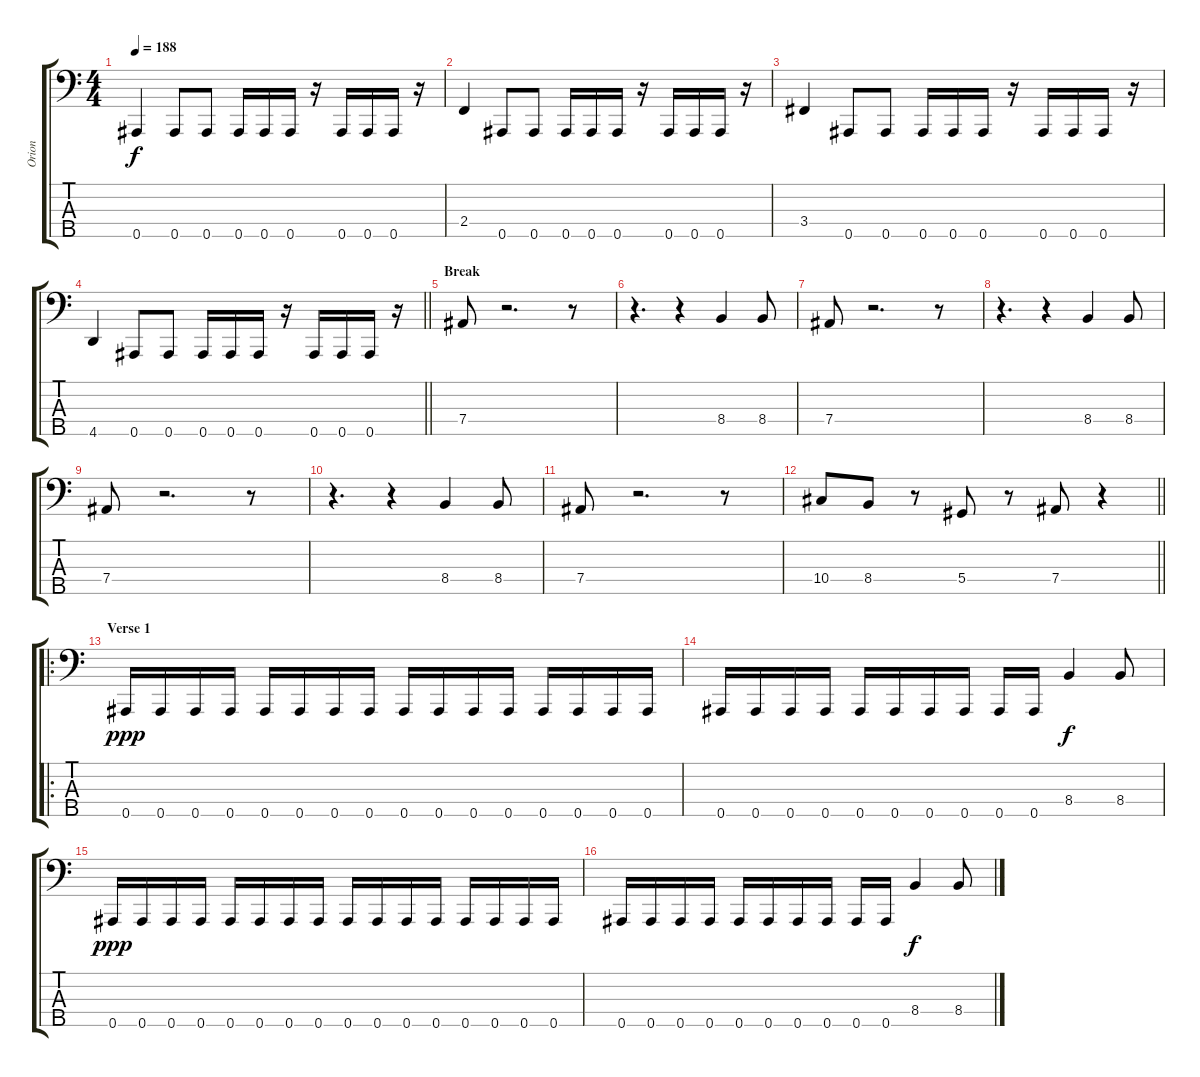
\track ("Orion" "Orion") {instrument electricbassfinger}
\staff {score tabs}
\tuning (Gb2 Db2 Ab1 Eb1 Bb0) {hide}
\ts (4 4)
\tempo 188
\clef f4
\ks c
0.5.4{dy f} 0.5.8 0.5.8 0.5.16 0.5.16 0.5.16 r.16 0.5.16 0.5.16 0.5.16 r.16 |
2.4.4 0.5.8 0.5.8 0.5.16 0.5.16 0.5.16 r.16 0.5.16 0.5.16 0.5.16 r.16 |
3.4.4 0.5.8 0.5.8 0.5.16 0.5.16 0.5.16 r.16 0.5.16 0.5.16 0.5.16 r.16 |
\barLineRight lightlight
4.5.4 0.5.8 0.5.8 0.5.16 0.5.16 0.5.16 r.16 0.5.16 0.5.16 0.5.16 r.16 |
\section ("" "Break")
7.4.8 r.2{d} r.8 |
r.4{d} r.4 8.4.4 8.4.8 |
7.4.8 r.2{d} r.8 |
r.4{d} r.4 8.4.4 8.4.8 |
7.4.8 r.2{d} r.8 |
r.4{d} r.4 8.4.4 8.4.8 |
7.4.8 r.2{d} r.8 |
\barLineRight lightlight
10.4.8 8.4.8 r.8 5.4.8 r.8 7.4.8 r.4 |
\ro
\section ("" "Verse 1")
0.5.16{dy ppp} 0.5.16 0.5.16 0.5.16 0.5.16 0.5.16 0.5.16 0.5.16 0.5.16 0.5.16 0.5.16 0.5.16 0.5.16 0.5.16 0.5.16 0.5.16 |
0.5.16 0.5.16 0.5.16 0.5.16 0.5.16 0.5.16 0.5.16 0.5.16 0.5.16 0.5.16 8.4.4{dy f} 8.4.8 |
0.5.16{dy ppp} 0.5.16 0.5.16 0.5.16 0.5.16 0.5.16 0.5.16 0.5.16 0.5.16 0.5.16 0.5.16 0.5.16 0.5.16 0.5.16 0.5.16 0.5.16 |
0.5.16 0.5.16 0.5.16 0.5.16 0.5.16 0.5.16 0.5.16 0.5.16 0.5.16 0.5.16 8.4.4{dy f} 8.4.8
